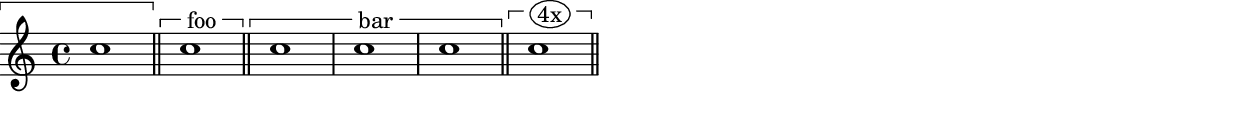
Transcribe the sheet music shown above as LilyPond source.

%% Generated by lilypond-book
%% Options: [exampleindent=10.16\mm,indent=0\mm,line-width=160\mm]
\include "lilypond-book-preamble.ly"


% ****************************************************************
% Start cut-&-pastable-section
% ****************************************************************



\paper {
  indent = 0\mm
  line-width = 160\mm
  % offset the left padding, also add 1mm as lilypond creates cropped
  % images with a little space on the right
  line-width = #(- line-width (* mm  3.000000) (* mm 1))
}

\layout {
  
}





% ****************************************************************
% ly snippet:
% ****************************************************************
\sourcefilename "/home/gub/NewGub/gub/target/linux-x86/src/lilypond-git.sv.gnu.org--lilypond.git-release-unstable/input/regression/measure-spanner.ly"
\sourcefileline 0
\version "2.21.0"

\header {
  texidoc="
Measure spanners can span single and multiple measures.  They
may be texted or untexted and hold markups.
"
}

\new Staff {
  \startMeasureSpanner c''1\stopMeasureSpanner
  \bar "||"
  \tweak text #"foo"
  \startMeasureSpanner c''1\stopMeasureSpanner
  \bar "||"
  \tweak text #"bar" \startMeasureSpanner c''1
  c''1
  c''1\stopMeasureSpanner
  \bar "||"
  \tweak text \markup \ellipse "4x"
  \startMeasureSpanner c''1\stopMeasureSpanner
  \bar "||"
}

\layout {
  \context {
    \Staff
    \consists "Measure_spanner_engraver"
  }
}



% ****************************************************************
% end ly snippet
% ****************************************************************
